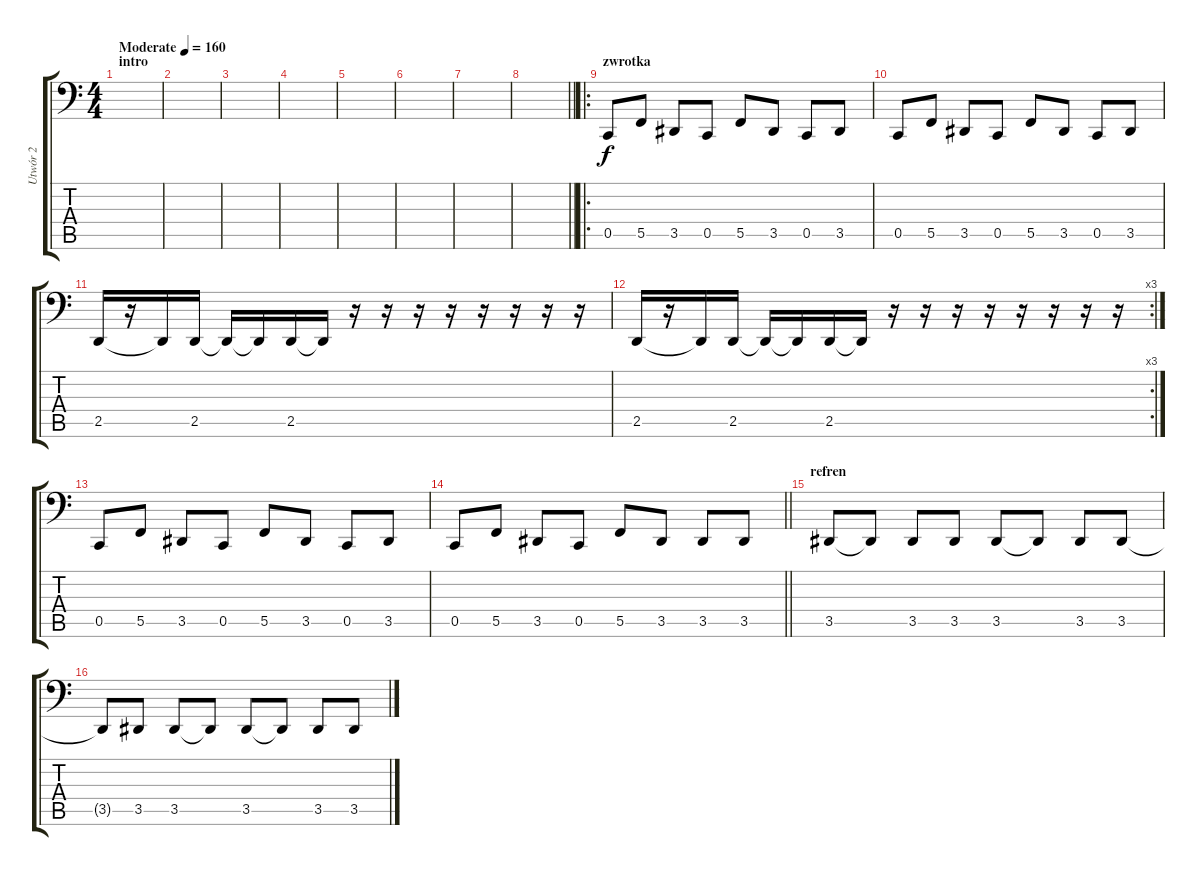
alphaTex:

\track ("Utwór 2" "Utwór 2") {instrument electricbasspick}
\staff {score tabs}
\tuning (Bb2 F2 C2 G1 C1 A0) {hide}
\ts (4 4)
\section ("" "intro")
\tempo (160 "Moderate")
\clef f4
\ks c
|
|
|
|
|
|
|
\barLineRight lightlight
|
\ro
\section ("" "zwrotka")
0.5.8 5.5.8 3.5.8 0.5.8 5.5.8 3.5.8 0.5.8 3.5.8 |
0.5.8 5.5.8 3.5.8 0.5.8 5.5.8 3.5.8 0.5.8 3.5.8 |
2.5.16 r.16 2.5{t}.16 2.5.16 2.5{t}.16 2.5{t}.16 2.5.16 2.5{t}.16 r.16 r.16 r.16 r.16 r.16 r.16 r.16 r.16 |
\rc 3
2.5.16 r.16 2.5{t}.16 2.5.16 2.5{t}.16 2.5{t}.16 2.5.16 2.5{t}.16 r.16 r.16 r.16 r.16 r.16 r.16 r.16 r.16 |
0.5.8 5.5.8 3.5.8 0.5.8 5.5.8 3.5.8 0.5.8 3.5.8 |
\barLineRight lightlight
0.5.8 5.5.8 3.5.8 0.5.8 5.5.8 3.5.8 3.5.8 3.5.8 |
\section ("" "refren")
3.5.8 3.5{t}.8 3.5.8 3.5.8 3.5.8 3.5{t}.8 3.5.8 3.5.8 |
3.5{t}.8 3.5.8 3.5.8 3.5{t}.8 3.5.8 3.5{t}.8 3.5.8 3.5.8
